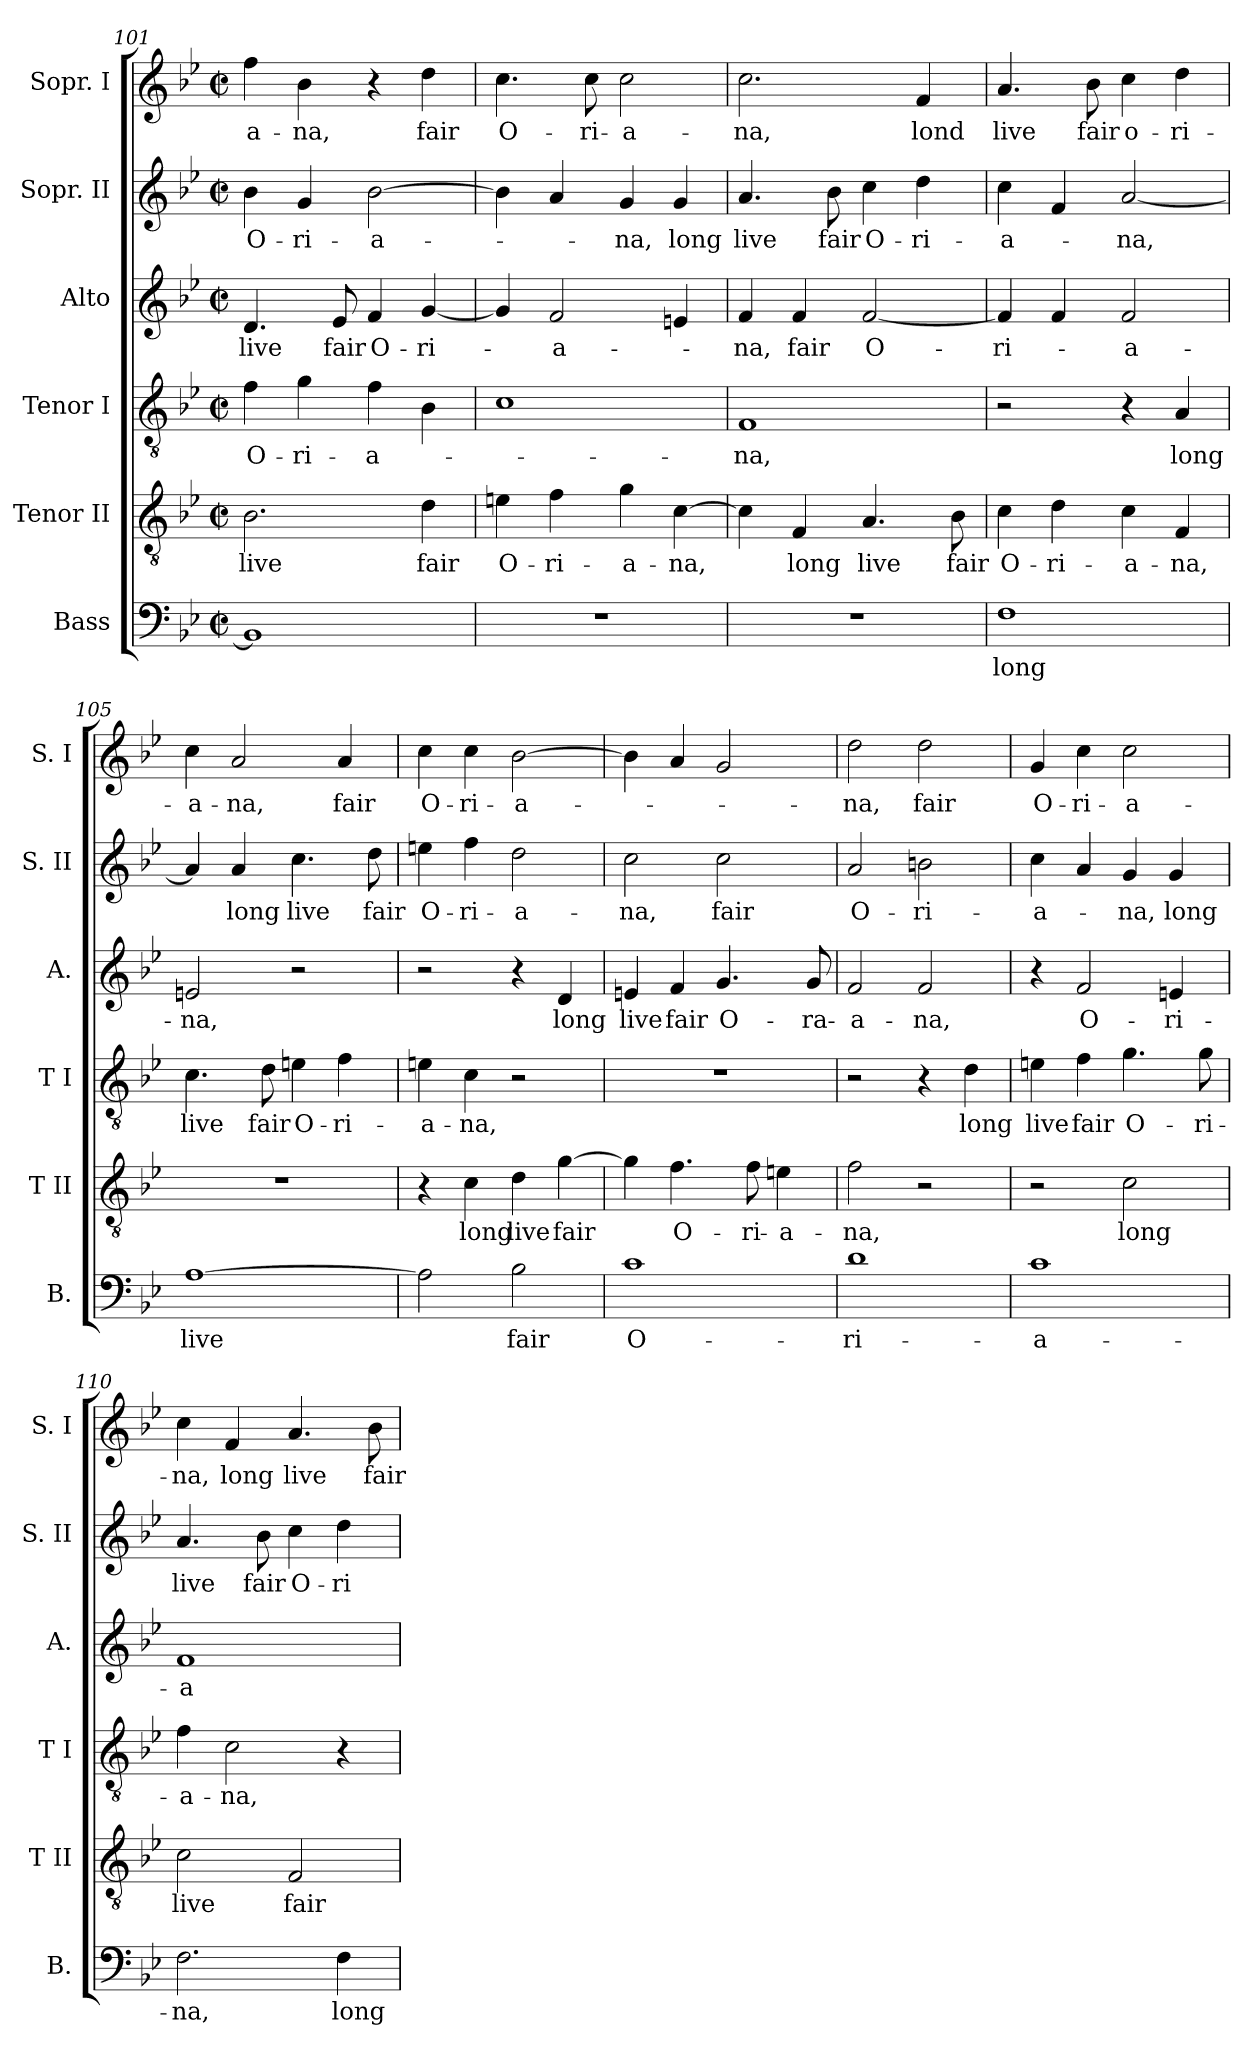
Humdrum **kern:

**kern	**text	**kern	**text	**kern	**text	**kern	**text	**kern	**text	**kern	**text
*part6	*part6	*part5	*part5	*part4	*part4	*part3	*part3	*part2	*part2	*part1	*part1
*staff6	*staff6	*staff5	*staff5	*staff4	*staff4	*staff3	*staff3	*staff2	*staff2	*staff1	*staff1
*I"Bass	*	*I"Tenor II	*	*I"Tenor I	*	*I"Alto	*	*I"Sopr. II	*	*I"Sopr. I	*
*I'B.	*	*I'T II	*	*I'T I	*	*I'A.	*	*I'S. II	*	*I'S. I	*
!!LO:LB:g=z
*clefF4	*	*clefGv2	*	*clefGv2	*	*clefG2	*	*clefG2	*	*clefG2	*
*k[b-e-]	*	*k[b-e-]	*	*k[b-e-]	*	*k[b-e-]	*	*k[b-e-]	*	*k[b-e-]	*
*B-:	*	*B-:	*	*B-:	*	*B-:	*	*B-:	*	*B-:	*
*M2/2	*	*M2/2	*	*M2/2	*	*M2/2	*	*M2/2	*	*M2/2	*
*met(c|)	*	*met(c|)	*	*met(c|)	*	*met(c|)	*	*met(c|)	*	*met(c|)	*
=101	=101	=101	=101	=101	=101	=101	=101	=101	=101	=101	=101
1BB-]	.	2.B-\	live	4f\	O-	4.d/	live	4b-\	O-	4ff\	-a-
.	.	.	.	4g\	-ri-	.	.	4g/	-ri-	4b-\	-na,
.	.	.	.	.	.	8e-/	fair	.	.	.	.
.	.	.	.	4f\	-a-	4f/	O-	[2b-\	-a-	4r	.
.	.	4d\	fair	4B-\	.	[4g/	-ri-	.	.	4dd\	fair
=102	=102	=102	=102	=102	=102	=102	=102	=102	=102	=102	=102
1r	.	4en\	O-	1c	.	4g/]	.	4b-\]	.	4.cc\	O-
.	.	4f\	-ri-	.	.	2f/	-a-	4a/	.	.	.
.	.	.	.	.	.	.	.	.	.	8cc\	-ri-
.	.	4g\	-a-	.	.	.	.	4g/	-na,	2cc\	-a-
.	.	[4c\	-na,	.	.	4en/	.	4g/	long	.	.
=103	=103	=103	=103	=103	=103	=103	=103	=103	=103	=103	=103
1r	.	4c\]	.	1F	-na,	4f/	-na,	4.a/	live	2.cc\	-na,
.	.	4F/	long	.	.	4f/	fair	.	.	.	.
.	.	.	.	.	.	.	.	8b-\	fair	.	.
.	.	4.A/	live	.	.	[2f/	O-	4cc\	O-	.	.
.	.	.	.	.	.	.	.	4dd\	-ri-	4f/	lond
.	.	8B-\	fair	.	.	.	.	.	.	.	.
=104	=104	=104	=104	=104	=104	=104	=104	=104	=104	=104	=104
1F	long	4c\	O-	2r	.	4f/]	-ri-	4cc\	-a-	4.a/	live
.	.	4d\	-ri-	.	.	4f/	.	4f/	.	.	.
.	.	.	.	.	.	.	.	.	.	8b-\	fair
.	.	4c\	-a-	4r	.	2f/	-a-	[2a/	-na,	4cc\	o-
.	.	4F/	-na,	4A/	long	.	.	.	.	4dd\	-ri-
!!LO:LB:g=z
=105	=105	=105	=105	=105	=105	=105	=105	=105	=105	=105	=105
[1A	live	1r	.	4.c\	live	2en/	-na,	4a/]	.	4cc\	-a-
.	.	.	.	.	.	.	.	4a/	long	2a/	-na,
.	.	.	.	8d\	fair	.	.	.	.	.	.
.	.	.	.	4en\	O-	2r	.	4.cc\	live	.	.
.	.	.	.	4f\	-ri-	.	.	.	.	4a/	fair
.	.	.	.	.	.	.	.	8dd\	fair	.	.
=106	=106	=106	=106	=106	=106	=106	=106	=106	=106	=106	=106
2A\]	.	4r	.	4en\	-a-	2r	.	4een\	O-	4cc\	O-
.	.	4c\	long	4c\	-na,	.	.	4ff\	-ri-	4cc\	-ri-
2B-\	fair	4d\	live	2r	.	4r	.	2dd\	-a-	[2b-\	-a-
.	.	[4g\	fair	.	.	4d/	long	.	.	.	.
=107	=107	=107	=107	=107	=107	=107	=107	=107	=107	=107	=107
1c	O-	4g\]	.	1r	.	4en/	live	2cc\	-na,	4b-\]	.
.	.	4.f\	O-	.	.	4f/	fair	.	.	4a/	.
.	.	.	.	.	.	4.g/	O-	2cc\	fair	2g/	.
.	.	8f\	-ri-	.	.	.	.	.	.	.	.
.	.	4en\	-a-	.	.	.	.	.	.	.	.
.	.	.	.	.	.	8g/	-ra-	.	.	.	.
=108	=108	=108	=108	=108	=108	=108	=108	=108	=108	=108	=108
1d	-ri-	2f\	-na,	2r	.	2f/	-a-	2a/	O-	2dd\	-na,
.	.	2r	.	4r	.	2f/	-na,	2bn\	-ri-	2dd\	fair
.	.	.	.	4d\	long	.	.	.	.	.	.
!!LO:PB:g=z
=109	=109	=109	=109	=109	=109	=109	=109	=109	=109	=109	=109
1c	-a-	2r	.	4en\	live	4r	.	4cc\	-a-	4g/	O-
.	.	.	.	4f\	fair	2f/	O-	4a/	.	4cc\	-ri-
.	.	2c\	long	4.g\	O-	.	.	4g/	-na,	2cc\	-a-
.	.	.	.	.	.	4en/	-ri-	4g/	long	.	.
.	.	.	.	8g\	-ri-	.	.	.	.	.	.
=110	=110	=110	=110	=110	=110	=110	=110	=110	=110	=110	=110
2.F\	-na,	2c\	live	4f\	-a-	1f	-a-	4.a/	live	4cc\	-na,
.	.	.	.	2c\	-na,	.	.	.	.	4f/	long
.	.	.	.	.	.	.	.	8b-\	fair	.	.
.	.	2F/	fair	.	.	.	.	4cc\	O-	4.a/	live
4F\	long	.	.	4r	.	.	.	4dd\	-ri-	.	.
.	.	.	.	.	.	.	.	.	.	8b-\	fair
=	=	=	=	=	=	=	=	=	=	=	=
*-	*-	*-	*-	*-	*-	*-	*-	*-	*-	*-	*-
